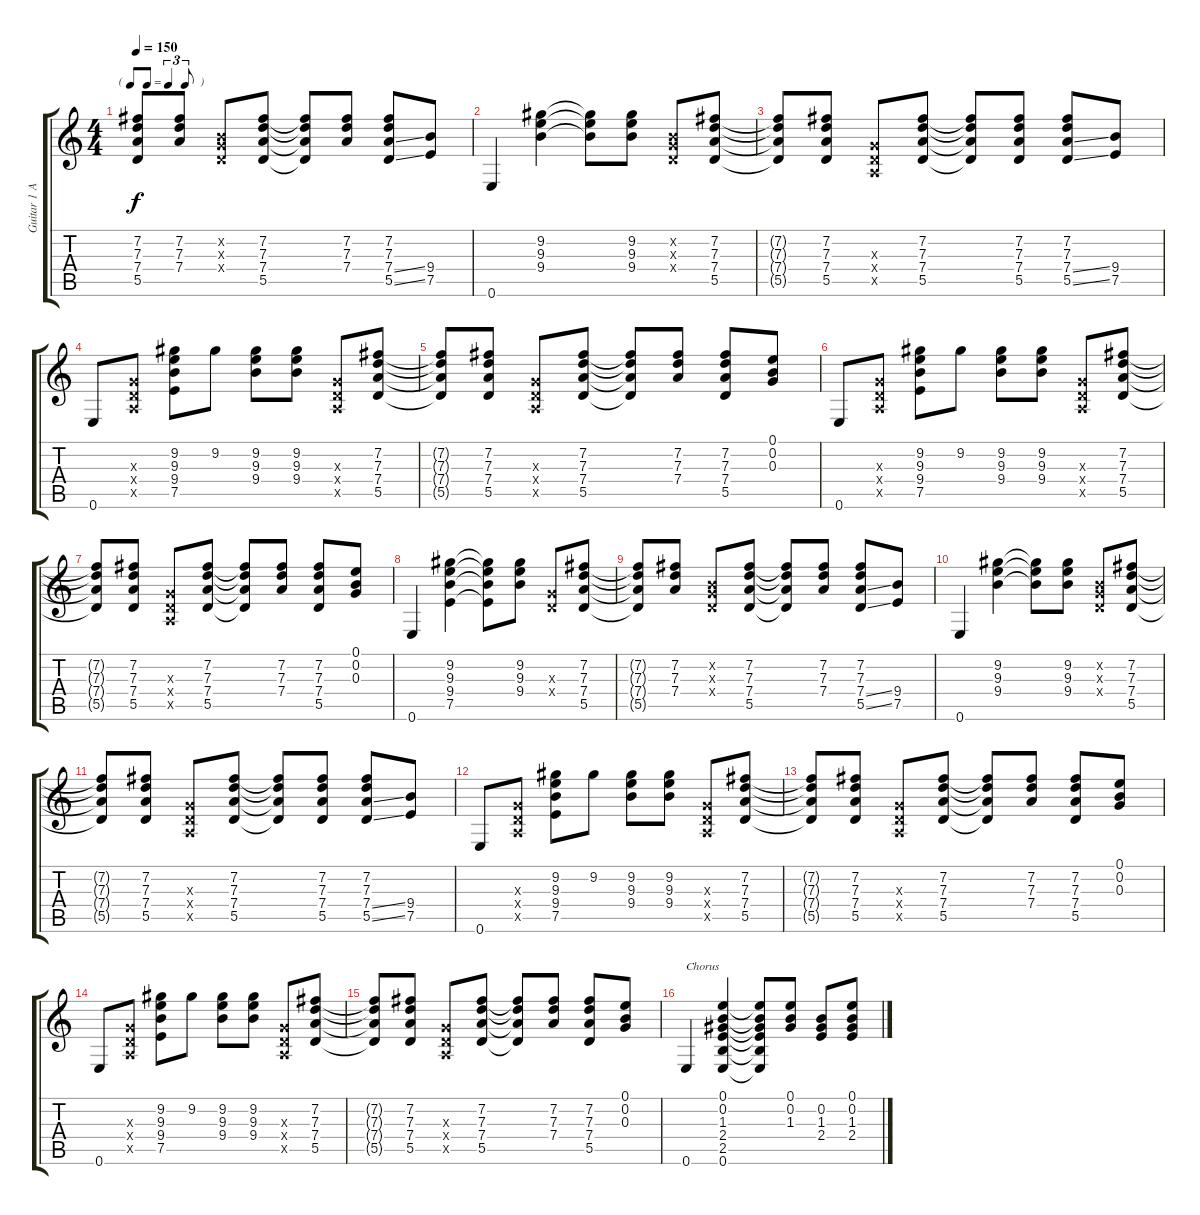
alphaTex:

\track ("Guitar 1 Ac" "Guitar 1 A") {instrument acousticguitarsteel}
\staff {score tabs}
\tuning (E4 B3 G3 D3 A2 E2) {hide}
\ts (4 4)
\tf triplet8th
\tempo 150
\clef g2
\ks c
(7.2{t} 7.3{t} 7.4{t} 5.5{t}).8{dy f} (7.2 7.3 7.4).8 (0.2{x} 0.3{x} 0.4{x}).8 (7.2 7.3 7.4 5.5).8 (7.2{t} 7.3{t} 7.4{t} 5.5{t}).8 (7.2 7.3 7.4).8 (7.2 7.3 7.4{ss} 5.5{ss}).8 (9.4 7.5).8 |
0.6.4 (9.2 9.3 9.4).4 (9.2{t} 9.3{t} 9.4{t}).8 (9.2 9.3 9.4).8 (0.2{x} 0.3{x} 0.4{x}).8 (7.2 7.3 7.4 5.5).8 |
(7.2{t} 7.3{t} 7.4{t} 5.5{t}).8 (7.2 7.3 7.4 5.5).8 (0.3{x} 0.4{x} 0.5{x}).8 (7.2 7.3 7.4 5.5).8 (7.2{t} 7.3{t} 7.4{t} 5.5{t}).8 (7.2 7.3 7.4 5.5).8 (7.2 7.3 7.4{ss} 5.5{ss}).8 (9.4 7.5).8 |
0.6.8 (0.3{x} 0.4{x} 0.5{x}).8 (9.2 9.3 9.4 7.5).8 9.2.8 (9.2 9.3 9.4).8 (9.2 9.3 9.4).8 (0.3{x} 0.4{x} 0.5{x}).8 (7.2 7.3 7.4 5.5).8 |
(7.2{t} 7.3{t} 7.4{t} 5.5{t}).8 (7.2 7.3 7.4 5.5).8 (0.3{x} 0.4{x} 0.5{x}).8 (7.2 7.3 7.4 5.5).8 (7.2{t} 7.3{t} 7.4{t} 5.5{t}).8 (7.2 7.3 7.4).8 (7.2 7.3 7.4 5.5).8 (0.1 0.2 0.3).8 |
0.6.8 (0.3{x} 0.4{x} 0.5{x}).8 (9.2 9.3 9.4 7.5).8 9.2.8 (9.2 9.3 9.4).8 (9.2 9.3 9.4).8 (0.3{x} 0.4{x} 0.5{x}).8 (7.2 7.3 7.4 5.5).8 |
(7.2{t} 7.3{t} 7.4{t} 5.5{t}).8 (7.2 7.3 7.4 5.5).8 (0.3{x} 0.4{x} 0.5{x}).8 (7.2 7.3 7.4 5.5).8 (7.2{t} 7.3{t} 7.4{t} 5.5{t}).8 (7.2 7.3 7.4).8 (7.2 7.3 7.4 5.5).8 (0.1 0.2 0.3).8 |
0.6.4 (9.2 9.3 9.4 7.5).4 (9.2{t} 9.3{t} 9.4{t} 7.5{t}).8 (9.2 9.3 9.4).8 (0.3{x} 0.4{x}).8 (7.2 7.3 7.4 5.5).8 |
(7.2{t} 7.3{t} 7.4{t} 5.5{t}).8 (7.2 7.3 7.4).8 (0.2{x} 0.3{x} 0.4{x}).8 (7.2 7.3 7.4 5.5).8 (7.2{t} 7.3{t} 7.4{t} 5.5{t}).8 (7.2 7.3 7.4).8 (7.2 7.3 7.4{ss} 5.5{ss}).8 (9.4 7.5).8 |
0.6.4 (9.2 9.3 9.4).4 (9.2{t} 9.3{t} 9.4{t}).8 (9.2 9.3 9.4).8 (0.2{x} 0.3{x} 0.4{x}).8 (7.2 7.3 7.4 5.5).8 |
(7.2{t} 7.3{t} 7.4{t} 5.5{t}).8 (7.2 7.3 7.4 5.5).8 (0.3{x} 0.4{x} 0.5{x}).8 (7.2 7.3 7.4 5.5).8 (7.2{t} 7.3{t} 7.4{t} 5.5{t}).8 (7.2 7.3 7.4 5.5).8 (7.2 7.3 7.4{ss} 5.5{ss}).8 (9.4 7.5).8 |
0.6.8 (0.3{x} 0.4{x} 0.5{x}).8 (9.2 9.3 9.4 7.5).8 9.2.8 (9.2 9.3 9.4).8 (9.2 9.3 9.4).8 (0.3{x} 0.4{x} 0.5{x}).8 (7.2 7.3 7.4 5.5).8 |
(7.2{t} 7.3{t} 7.4{t} 5.5{t}).8 (7.2 7.3 7.4 5.5).8 (0.3{x} 0.4{x} 0.5{x}).8 (7.2 7.3 7.4 5.5).8 (7.2{t} 7.3{t} 7.4{t} 5.5{t}).8 (7.2 7.3 7.4).8 (7.2 7.3 7.4 5.5).8 (0.1 0.2 0.3).8 |
0.6.8 (0.3{x} 0.4{x} 0.5{x}).8 (9.2 9.3 9.4 7.5).8 9.2.8 (9.2 9.3 9.4).8 (9.2 9.3 9.4).8 (0.3{x} 0.4{x} 0.5{x}).8 (7.2 7.3 7.4 5.5).8 |
(7.2{t} 7.3{t} 7.4{t} 5.5{t}).8 (7.2 7.3 7.4 5.5).8 (0.3{x} 0.4{x} 0.5{x}).8 (7.2 7.3 7.4 5.5).8 (7.2{t} 7.3{t} 7.4{t} 5.5{t}).8 (7.2 7.3 7.4).8 (7.2 7.3 7.4 5.5).8 (0.1 0.2 0.3).8 |
0.6.4{txt "Chorus"} (0.1 0.2 1.3 2.4 2.5 0.6).4 (0.1{t} 0.2{t} 1.3{t} 2.4{t} 2.5{t} 0.6{t}).8 (0.1 0.2 1.3).8 (0.2 1.3 2.4).8 (0.1 0.2 1.3 2.4).8
